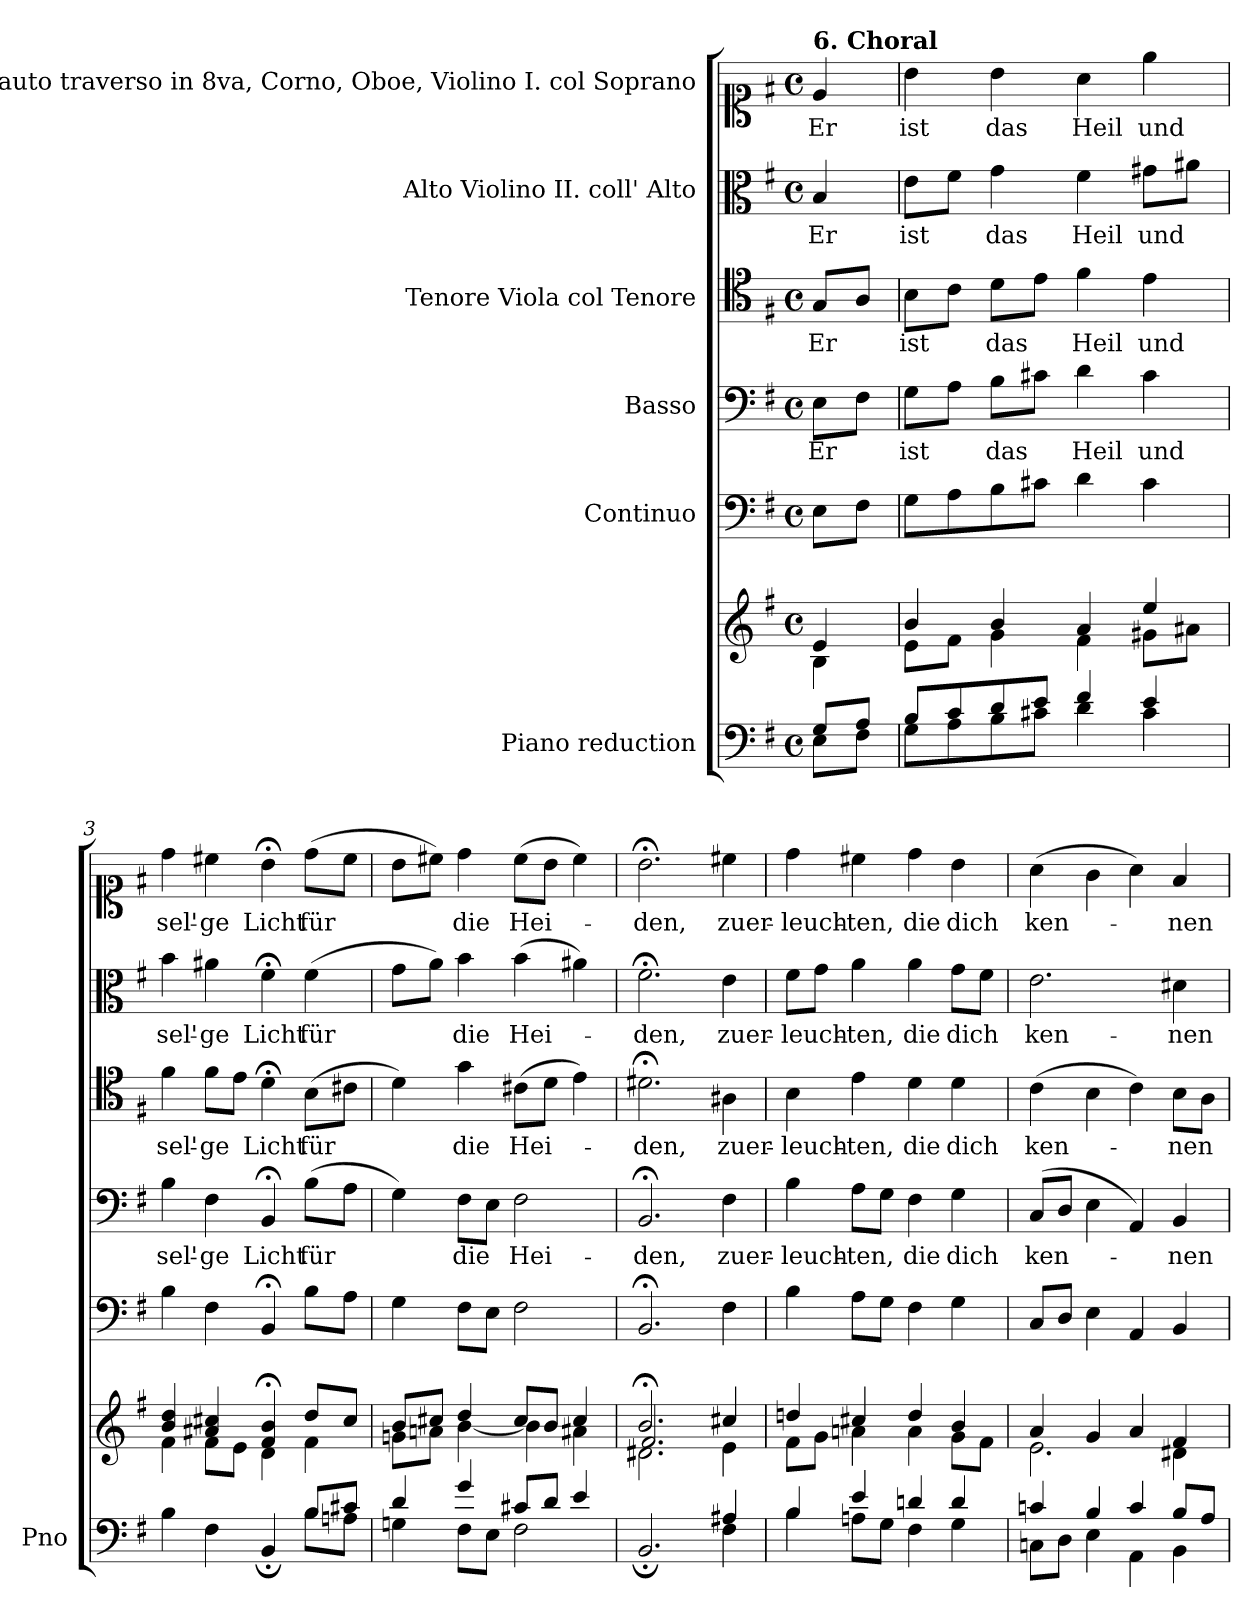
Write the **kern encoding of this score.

**kern	**kern	**kern	**kern	**text	**kern	**text	**kern	**text	**kern	**text
*part6	*part6	*part5	*part4	*part4	*part3	*part3	*part2	*part2	*part1	*part1
*staff7	*staff6	*staff5	*staff4	*staff4	*staff3	*staff3	*staff2	*staff2	*staff1	*staff1
*I"Piano reduction	*	*I"Continuo	*I"Basso	*	*I"Tenore Viola col Tenore	*	*I"Alto Violino II. coll' Alto	*	*I"Soprano Flauto traverso in 8va, Corno, Oboe, Violino I. col Soprano	*
*I'Pno	*	*	*	*	*	*	*	*	*	*
*clefF4	*clefG2	*clefF4	*clefF4	*	*clefC4	*	*clefC3	*	*clefC1	*
*k[f#]	*k[f#]	*k[f#]	*k[f#]	*	*k[f#]	*	*k[f#]	*	*k[f#]	*
*M4/4	*M4/4	*M4/4	*M4/4	*	*M4/4	*	*M4/4	*	*M4/4	*
*met(c)	*met(c)	*met(c)	*met(c)	*	*met(c)	*	*met(c)	*	*met(c)	*
=1	=1	=1	=1	=1	=1	=1	=1	=1	=1	=1
*^	*^	*	*	*	*	*	*	*	*	*
!	!	!	!	!	!	!	!	!	!	!	!LO:TX:a:B:t=6. Choral	!
!	!	!	!	!	!	!LO:LY:b	!	!LO:LY:b	!	!LO:LY:b	!	!LO:LY:b
8G/L	8E\L	4e/	4B\	8E\L	8E\L	Er	8G/L	Er	4B/	Er	4e/	Er
8A/J	8F#\J	.	.	8F#\J	8F#\J	.	8A/J	.	.	.	.	.
=2	=2	=2	=2	=2	=2	=2	=2	=2	=2	=2	=2	=2
!	!	!	!	!	!	!LO:LY:b	!	!LO:LY:b	!	!LO:LY:b	!	!LO:LY:b
8B/L	8G\L	4b/	8e\L	8G\L	8G\L	ist	8B\L	ist	8e\L	ist	4b\	ist
8c/	8A\	.	8f#\J	8A\	8A\J	.	8c\J	.	8f#\J	.	.	.
!	!	!	!	!	!	!LO:LY:b	!	!LO:LY:b	!	!LO:LY:b	!	!LO:LY:b
8d/	8B\	4b/	4g\	8B\	8B\L	das	8d\L	das	4g\	das	4b\	das
8e/J	8c#X\J	.	.	8c#X\J	8c#X\J	.	8e\J	.	.	.	.	.
!	!	!	!	!	!	!LO:LY:b	!	!LO:LY:b	!	!LO:LY:b	!	!LO:LY:b
4f#/	4d\	4a/	4f#\	4d\	4d\	Heil	4f#\	Heil	4f#\	Heil	4a\	Heil
!	!	!	!	!	!	!LO:LY:b	!	!LO:LY:b	!	!LO:LY:b	!	!LO:LY:b
4e/	4c#\	4ee/	8g#X\L	4c#\	4c#\	und	4e\	und	8g#X\L	und	4ee\	und
.	.	.	8a#X\J	.	.	.	.	.	8a#X\J	.	.	.
=3	=3	=3	=3	=3	=3	=3	=3	=3	=3	=3	=3	=3
!	!	!	!	!	!	!LO:LY:b	!	!LO:LY:b	!	!LO:LY:b	!	!LO:LY:b
2.ryy	4B\	4b/ 4dd/	4f#\	4B\	4B\	sel'-	4f#\	sel'-	4b\	sel'-	4dd\	sel'-
!	!	!	!	!	!	!LO:LY:b	!	!LO:LY:b	!	!LO:LY:b	!	!LO:LY:b
.	4F#\	4a#X/ 4cc#X/	8f#\L	4F#\	4F#\	-ge	8f#\L	-ge	4a#X\	-ge	4cc#X\	-ge
.	.	.	8e\J	.	.	.	8e\J	.	.	.	.	.
!	!	!	!	!	!	!LO:LY:b	!	!LO:LY:b	!	!LO:LY:b	!	!LO:LY:b
.	4BB;/	4f#/;< 4b/;<	4d\	4BB;</	4BB;</	Licht	4d;<\	Licht	4f#;<\	Licht	4b;<\	Licht
!	!	!	!	!	!	!LO:LY:b	!	!LO:LY:b	!	!LO:LY:b	!	!LO:LY:b
8B/L	8B\L	8dd/L	4f#\	8B\L	(>8B\L	für	(>8B\L	für	(>4f#\	für	(>8dd\L	für
8c#X/J	8An\J	8cc#/J	.	8A\J	8A\J	.	8c#X\J	.	.	.	8cc#\J	.
=4	=4	=4	=4	=4	=4	=4	=4	=4	=4	=4	=4	=4
4d/	4Gn\	8b/L	8gn\L	4G\	4G\)	.	4d\)	.	8g\L	.	8b\L	.
.	.	8cc#X/J	8an\J	.	.	.	.	.	8a\J)	.	8cc#X\J)	.
!	!	!	!	!	!	!LO:LY:b	!	!LO:LY:b	!	!LO:LY:b	!	!LO:LY:b
4g/	8F#\L	4dd/	[4b\	8F#\L	8F#\L	die	4g\	die	4b\	die	4dd\	die
.	8E\J	.	.	8E\J	8E\J	.	.	.	.	.	.	.
!	!	!	!	!	!	!LO:LY:b	!	!LO:LY:b	!	!LO:LY:b	!	!LO:LY:b
8c#X/L	2F#\	8cc#/L	4b\]	2F#\	2F#\	Hei-	(>8c#X\L	Hei-	(>4b\	Hei-	(>8cc#\L	Hei-
8d/J	.	8b/J	.	.	.	.	8d\J	.	.	.	8b\J	.
4e/	.	4cc#/	4a#X\	.	.	.	4e\)	.	4a#X\)	.	4cc#\)	.
=5	=5	=5	=5	=5	=5	=5	=5	=5	=5	=5	=5	=5
*	*	*	*^	*	*	*	*	*	*	*	*	*
!	!	!	!	!	!	!	!LO:LY:b	!	!LO:LY:b	!	!LO:LY:b	!	!LO:LY:b
2.ryy	2.BB;/	2.b;</	2.f#/	2.d#X\	2.BB;</	2.BB;</	-den,	2.d#X;<\	-den,	2.f#;<\	-den,	2.b;<\	-den,
!	!	!	!	!	!	!	!LO:LY:b	!	!LO:LY:b	!	!LO:LY:b	!	!LO:LY:b
4A#X/	4F#\	4cc#X/	4e\	4ryy	4F#\	4F#\	zuer-	4A#X\	zuer-	4e\	zuer-	4cc#X\	zuer-
=6	=6	=6	=6	=6	=6	=6	=6	=6	=6	=6	=6	=6	=6
!	!	!	!	!	!	!	!LO:LY:b	!	!LO:LY:b	!	!LO:LY:b	!	!LO:LY:b
*	*	*	*v	*v	*	*	*	*	*	*	*	*	*
4B/	4B\	4ddn/	8f#\L	4B\	4B\	-leuch-	4B\	-leuch-	8f#\L	-leuch-	4dd\	-leuch-
.	.	.	8g\J	.	.	.	.	.	8g\J	.	.	.
!	!	!	!	!	!	!LO:LY:b	!	!LO:LY:b	!	!LO:LY:b	!	!LO:LY:b
4e/	8An\L	4cc#X/	4an\	8A\L	8A\L	-ten,	4e\	-ten,	4a\	-ten,	4cc#X\	-ten,
.	8G\J	.	.	8G\J	8G\J	.	.	.	.	.	.	.
!	!	!	!	!	!	!LO:LY:b	!	!LO:LY:b	!	!LO:LY:b	!	!LO:LY:b
4dn/	4F#\	4dd/	4a\	4F#\	4F#\	die	4d\	die	4a\	die	4dd\	die
!	!	!	!	!	!	!LO:LY:b	!	!LO:LY:b	!	!LO:LY:b	!	!LO:LY:b
4d/	4G\	4b/	8g\L	4G\	4G\	dich	4d\	dich	8g\L	dich	4b\	dich
.	.	.	8f#\J	.	.	.	.	.	8f#\J	.	.	.
!!LO:LB:g=z
=7	=7	=7	=7	=7	=7	=7	=7	=7	=7	=7	=7	=7
!	!	!	!	!	!	!LO:LY:b	!	!LO:LY:b	!	!LO:LY:b	!	!LO:LY:b
4cn/	8Cn\L	4a/	2.e\	8C/L	(>8C/L	ken-	(>4c\	ken-	2.e\	ken-	(>4a\	ken-
.	8D\J	.	.	8D/J	8D/J	.	.	.	.	.	.	.
4B/	4E\	4g/	.	4E\	4E\	.	4B\	.	.	.	4g\	.
4c/	4AA\	4a/	.	4AA/	4AA/)	.	4c\)	.	.	.	4a\)	.
!	!	!	!	!	!	!LO:LY:b	!	!LO:LY:b	!	!LO:LY:b	!	!LO:LY:b
8B/L	4BB\	4f#/	4d#X\	4BB/	4BB/	-nen	8B\L	-nen	4d#X\	-nen	4f#/	-nen
8A/J	.	.	.	.	.	.	8A\J	.	.	.	.	.
*v	*v	*	*	*	*	*	*	*	*	*	*	*
*	*v	*v	*	*	*	*	*	*	*	*	*
=	=	=	=	=	=	=	=	=	=	=
*-	*-	*-	*-	*-	*-	*-	*-	*-	*-	*-
